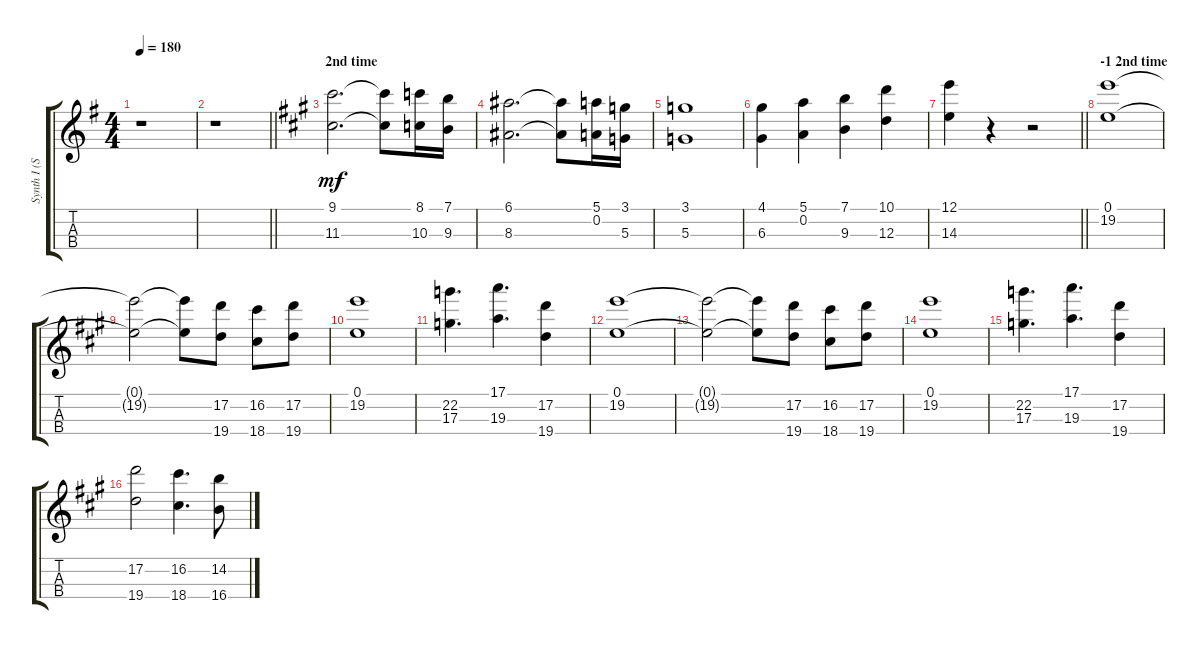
\track ("Synth I (Strings)" "Synth I (S") {instrument violin}
\staff {score tabs}
\tuning (E5 A4 D4 G3) {hide}
\ts (4 4)
\tempo 180
\clef g2
\ks g
r.1{dy mf} |
\barLineRight lightlight
r.1 |
\section ("" "2nd time")
\ks a
(9.1 11.3).2{d} (9.1{t} 11.3{t}).8 (8.1 10.3).16 (7.1 9.3).16 |
(6.1 8.3).2{d} (6.1{t} 8.3{t}).8 (5.1 0.2).16 (3.1 5.3).16 |
(3.1 5.3).1 |
(4.1 6.3).4 (5.1 0.2).4 (7.1 9.3).4 (10.1 12.3).4 |
\barLineRight lightlight
(12.1 14.3).4 r.4 r.2 |
\section ("" "-1 2nd time")
(0.1 19.2).1 |
(0.1{t} 19.2{t}).2 (0.1{t} 19.2{t}).8 (17.2 19.4).8 (16.2 18.4).8 (17.2 19.4).8 |
(0.1 19.2).1 |
(22.2 17.3).4{d} (17.1 19.3).4{d} (17.2 19.4).4 |
(0.1 19.2).1 |
(0.1{t} 19.2{t}).2 (0.1{t} 19.2{t}).8 (17.2 19.4).8 (16.2 18.4).8 (17.2 19.4).8 |
(0.1 19.2).1 |
(22.2 17.3).4{d} (17.1 19.3).4{d} (17.2 19.4).4 |
(17.2 19.4).2 (16.2 18.4).4{d} (14.2 16.4).8
